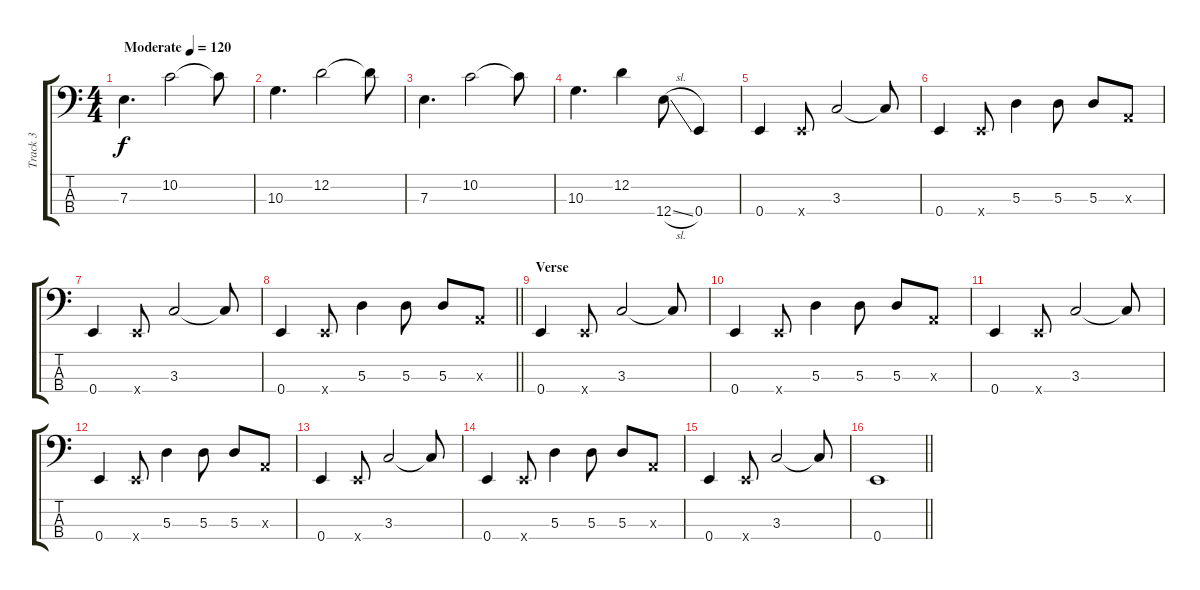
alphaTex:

\track ("Track 3" "Track 3") {instrument electricbassfinger}
\staff {score tabs}
\tuning (G2 D2 A1 E1) {hide}
\ts (4 4)
\tempo (120 "Moderate")
\clef f4
\ks c
7.3.4{d dy f instrument electricbassfinger} 10.2.2 10.2{t}.8 |
10.3.4{d} 12.2.2 12.2{t}.8 |
7.3.4{d} 10.2.2 10.2{t}.8 |
10.3.4{d} 12.2.4 12.4{sl}.8 0.4.4 |
0.4.4 0.4{x}.8 3.3.2 3.3{t}.8 |
0.4.4 0.4{x}.8 5.3.4 5.3.8 5.3.8 0.3{x}.8 |
0.4.4 0.4{x}.8 3.3.2 3.3{t}.8 |
\barLineRight lightlight
0.4.4 0.4{x}.8 5.3.4 5.3.8 5.3.8 0.3{x}.8 |
\section ("" "Verse")
0.4.4 0.4{x}.8 3.3.2 3.3{t}.8 |
0.4.4 0.4{x}.8 5.3.4 5.3.8 5.3.8 0.3{x}.8 |
0.4.4 0.4{x}.8 3.3.2 3.3{t}.8 |
0.4.4 0.4{x}.8 5.3.4 5.3.8 5.3.8 0.3{x}.8 |
0.4.4 0.4{x}.8 3.3.2 3.3{t}.8 |
0.4.4 0.4{x}.8 5.3.4 5.3.8 5.3.8 0.3{x}.8 |
0.4.4 0.4{x}.8 3.3.2 3.3{t}.8 |
\barLineRight lightlight
0.4.1
